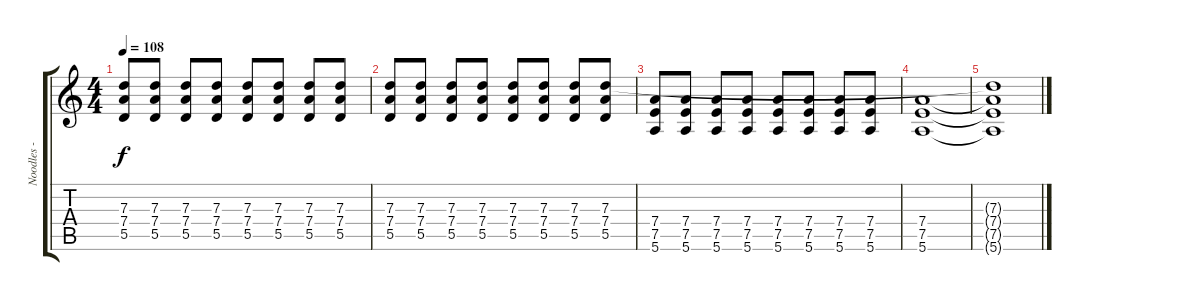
\track ("Noodles - Guitar Doubled" "Noodles - ") {instrument distortionguitar}
\staff {score tabs}
\tuning (E4 B3 G3 D3 A2 E2) {hide}
\ts (4 4)
\tempo 108
\clef g2
\ks c
(7.3 7.4 5.5).8{dy f} (7.3 7.4 5.5).8 (7.3 7.4 5.5).8 (7.3 7.4 5.5).8 (7.3 7.4 5.5).8 (7.3 7.4 5.5).8 (7.3 7.4 5.5).8 (7.3 7.4 5.5).8 |
(7.3 7.4 5.5).8 (7.3 7.4 5.5).8 (7.3 7.4 5.5).8 (7.3 7.4 5.5).8 (7.3 7.4 5.5).8 (7.3 7.4 5.5).8 (7.3 7.4 5.5).8 (7.3 7.4 5.5).8 |
(7.4 7.5 5.6).8 (7.4 7.5 5.6).8 (7.4 7.5 5.6).8 (7.4 7.5 5.6).8 (7.4 7.5 5.6).8 (7.4 7.5 5.6).8 (7.4 7.5 5.6).8 (7.4 7.5 5.6).8 |
(7.4 7.5 5.6).1 |
(7.3{t} 7.4{t} 7.5{t} 5.6{t}).1
